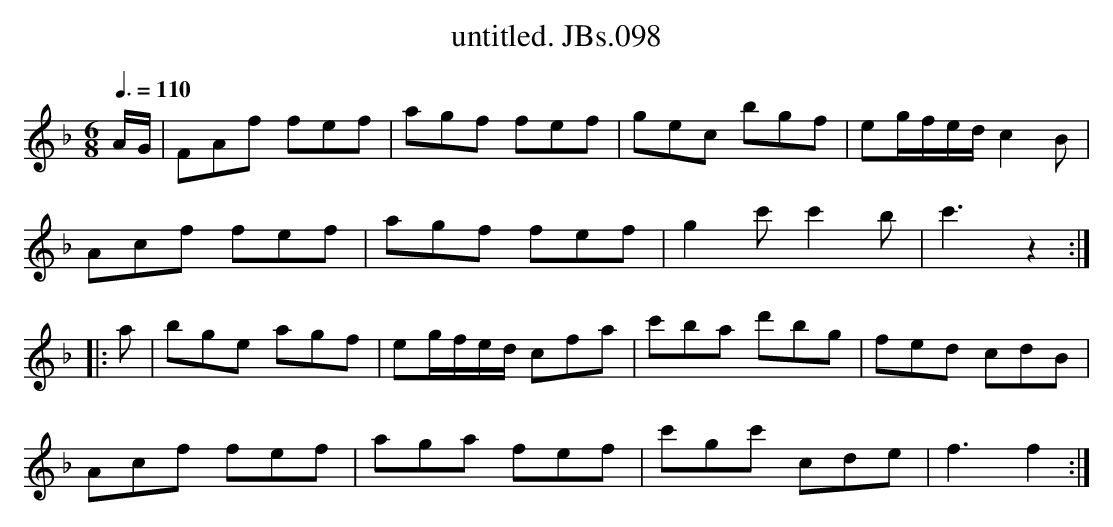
X:1
T:untitled. JBs.098
M:6/8
L:1/8
Q:3/8=110
K:F major
A/G/|FAf fef|agf fef|gec bgf|eg/f/e/d/c2B|!
Acf fef|agf fef|g2c'c'2b|c'3z2:|!
|:a|bge agf|eg/f/e/d/ cfa|c'ba d'bg|fed cdB|!
Acf fef|aga  fef|c'gc' cde|f3f2:|
